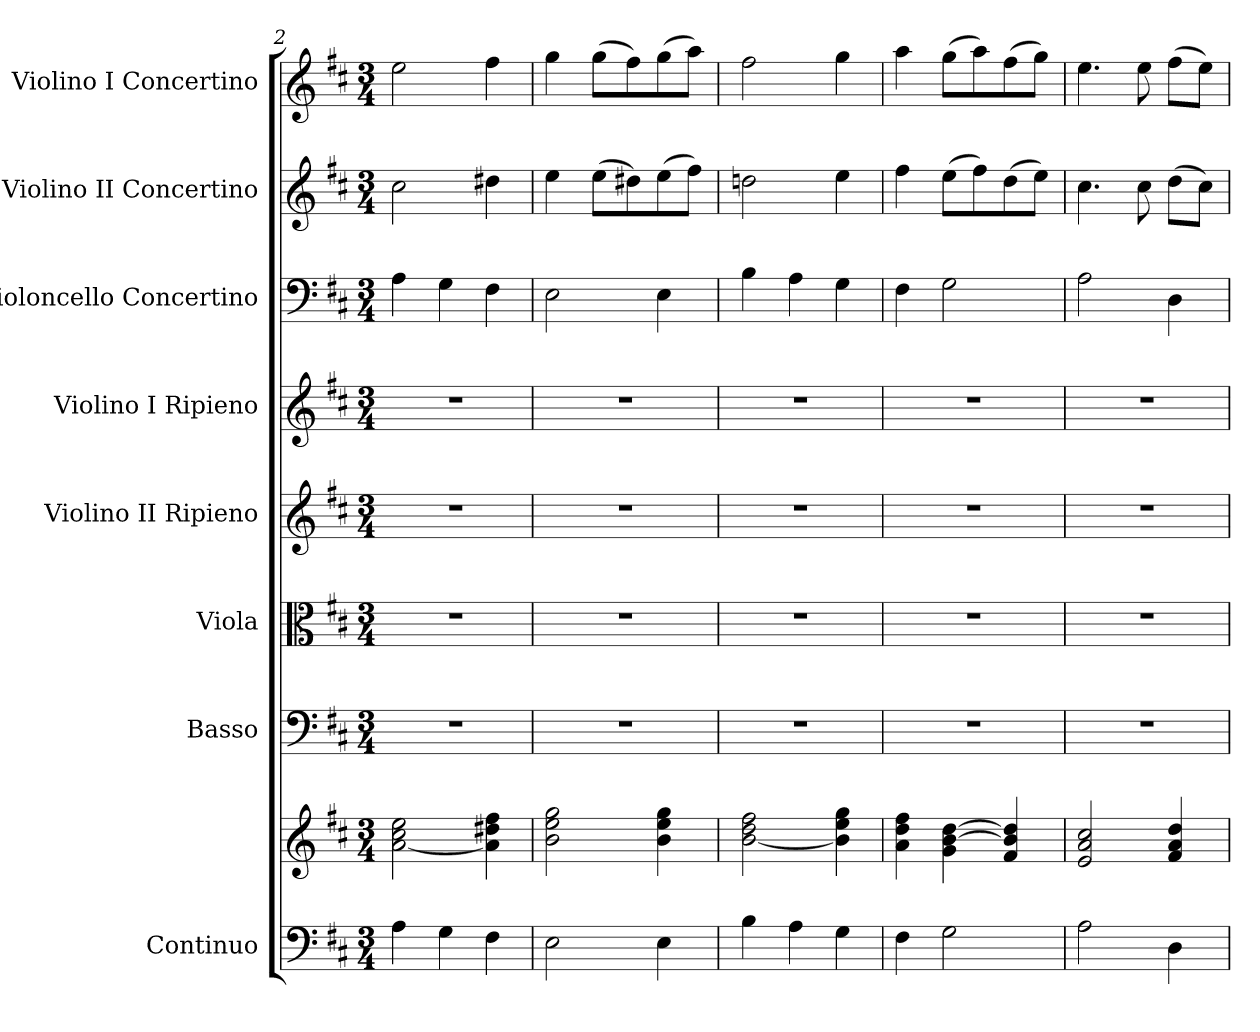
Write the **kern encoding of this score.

**kern	**kern	**kern	**kern	**kern	**kern	**kern	**kern	**kern
*part8	*part8	*part7	*part6	*part5	*part4	*part3	*part2	*part1
*staff9	*staff8	*staff7	*staff6	*staff5	*staff4	*staff3	*staff2	*staff1
*I"Continuo	*	*I"Basso	*I"Viola	*I"Violino II Ripieno	*I"Violino I Ripieno	*I"Violoncello Concertino	*I"Violino II Concertino	*I"Violino I Concertino
*	*	*	*	*	*	*I'Vc	*I'Vln	*I'Vln
*clefF4	*clefG2	*clefF4	*clefC3	*clefG2	*clefG2	*clefF4	*clefG2	*clefG2
*k[f#c#]	*k[f#c#]	*k[f#c#]	*k[f#c#]	*k[f#c#]	*k[f#c#]	*k[f#c#]	*k[f#c#]	*k[f#c#]
*M3/4	*M3/4	*M3/4	*M3/4	*M3/4	*M3/4	*M3/4	*M3/4	*M3/4
=2	=2	=2	=2	=2	=2	=2	=2	=2
4A\	[2a\ 2cc#\ 2ee\	2.r	2.r	2.r	2.r	4A\	2cc#\	2ee\
4G\	.	.	.	.	.	4G\	.	.
4F#\	4a\] 4dd#X\ 4ff#\	.	.	.	.	4F#\	4dd#X\	4ff#\
=3	=3	=3	=3	=3	=3	=3	=3	=3
2E\	2b\ 2ee\ 2gg\	2.r	2.r	2.r	2.r	2E\	4ee\	4gg\
.	.	.	.	.	.	.	(>8ee\L	(>8gg\L
.	.	.	.	.	.	.	8dd#X\)	8ff#\)
4E\	4b\ 4ee\ 4gg\	.	.	.	.	4E\	(>8ee\	(>8gg\
.	.	.	.	.	.	.	8ff#\J)	8aa\J)
=4	=4	=4	=4	=4	=4	=4	=4	=4
4B\	[2b\ 2dd\ 2ff#\	2.r	2.r	2.r	2.r	4B\	2ddn\	2ff#\
4A\	.	.	.	.	.	4A\	.	.
4G\	4b\] 4ee\ 4gg\	.	.	.	.	4G\	4ee\	4gg\
=5	=5	=5	=5	=5	=5	=5	=5	=5
4F#\	4a\ 4dd\ 4ff#\	2.r	2.r	2.r	2.r	4F#\	4ff#\	4aa\
2G\	4g\ [4b\ [4dd\	.	.	.	.	2G\	(>8ee\L	(>8gg\L
.	.	.	.	.	.	.	8ff#\)	8aa\)
.	4f#/ 4b/] 4dd/]	.	.	.	.	.	(>8dd\	(>8ff#\
.	.	.	.	.	.	.	8ee\J)	8gg\J)
=6	=6	=6	=6	=6	=6	=6	=6	=6
2A\	2e/ 2a/ 2cc#/	2.r	2.r	2.r	2.r	2A\	4.cc#\	4.ee\
.	.	.	.	.	.	.	8cc#\	8ee\
4D\	4f#/ 4a/ 4dd/	.	.	.	.	4D\	(>8dd\L	(>8ff#\L
.	.	.	.	.	.	.	8cc#\J)	8ee\J)
=	=	=	=	=	=	=	=	=
*-	*-	*-	*-	*-	*-	*-	*-	*-
